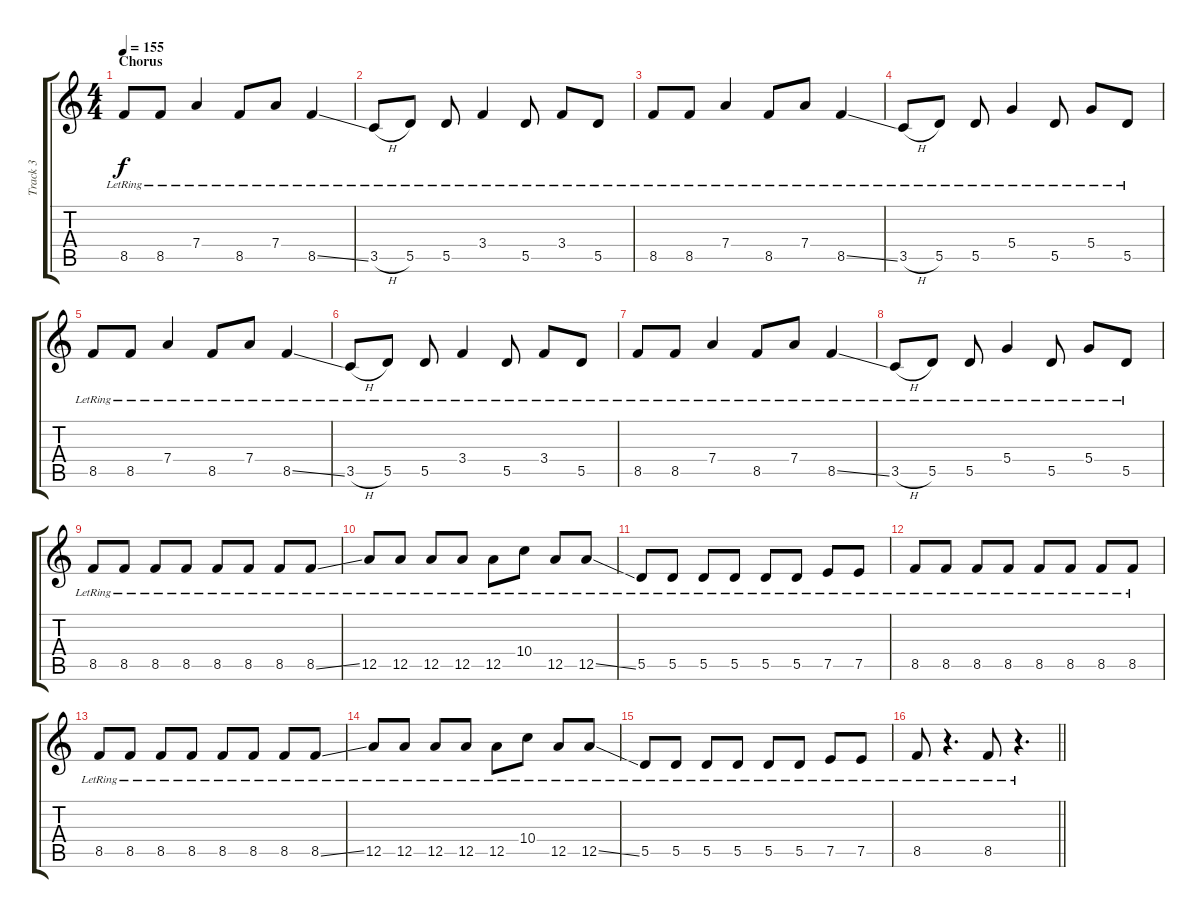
\track ("Track 3" "Track 3") {instrument electricguitarjazz}
\staff {score tabs}
\tuning (E4 B3 G3 D3 A2 E2) {hide}
\ts (4 4)
\section ("" "Chorus")
\tempo 155
\clef g2
\ks c
8.5{lr}.8{dy f} 8.5{lr}.8 7.4{lr}.4 8.5{lr}.8 7.4{lr}.8 8.5{ss lr}.4 |
3.5{h lr}.8 5.5{lr}.8 5.5{lr}.8 3.4{lr}.4 5.5{lr}.8 3.4{lr}.8 5.5{lr}.8 |
8.5{lr}.8 8.5{lr}.8 7.4{lr}.4 8.5{lr}.8 7.4{lr}.8 8.5{ss lr}.4 |
3.5{h lr}.8 5.5{lr}.8 5.5{lr}.8 5.4{lr}.4 5.5{lr}.8 5.4{lr}.8 5.5{lr}.8 |
8.5{lr}.8 8.5{lr}.8 7.4{lr}.4 8.5{lr}.8 7.4{lr}.8 8.5{ss lr}.4 |
3.5{h lr}.8 5.5{lr}.8 5.5{lr}.8 3.4{lr}.4 5.5{lr}.8 3.4{lr}.8 5.5{lr}.8 |
8.5{lr}.8 8.5{lr}.8 7.4{lr}.4 8.5{lr}.8 7.4{lr}.8 8.5{ss lr}.4 |
3.5{h lr}.8 5.5{lr}.8 5.5{lr}.8 5.4{lr}.4 5.5{lr}.8 5.4{lr}.8 5.5{lr}.8 |
8.5{lr}.8 8.5{lr}.8 8.5{lr}.8 8.5{lr}.8 8.5{lr}.8 8.5{lr}.8 8.5{lr}.8 8.5{ss lr}.8 |
12.5{lr}.8 12.5{lr}.8 12.5{lr}.8 12.5{lr}.8 12.5{lr}.8 10.4{lr}.8 12.5{lr}.8 12.5{ss lr}.8 |
5.5{lr}.8 5.5{lr}.8 5.5{lr}.8 5.5{lr}.8 5.5{lr}.8 5.5{lr}.8 7.5{lr}.8 7.5{lr}.8 |
8.5{lr}.8 8.5{lr}.8 8.5{lr}.8 8.5{lr}.8 8.5{lr}.8 8.5{lr}.8 8.5{lr}.8 8.5{lr}.8 |
8.5{lr}.8 8.5{lr}.8 8.5{lr}.8 8.5{lr}.8 8.5{lr}.8 8.5{lr}.8 8.5{lr}.8 8.5{ss lr}.8 |
12.5{lr}.8 12.5{lr}.8 12.5{lr}.8 12.5{lr}.8 12.5{lr}.8 10.4{lr}.8 12.5{lr}.8 12.5{ss lr}.8 |
5.5{lr}.8 5.5{lr}.8 5.5{lr}.8 5.5{lr}.8 5.5{lr}.8 5.5{lr}.8 7.5{lr}.8 7.5{lr}.8 |
\barLineRight lightlight
8.5{lr}.8 r.4{d} 8.5{lr}.8 r.4{d}
